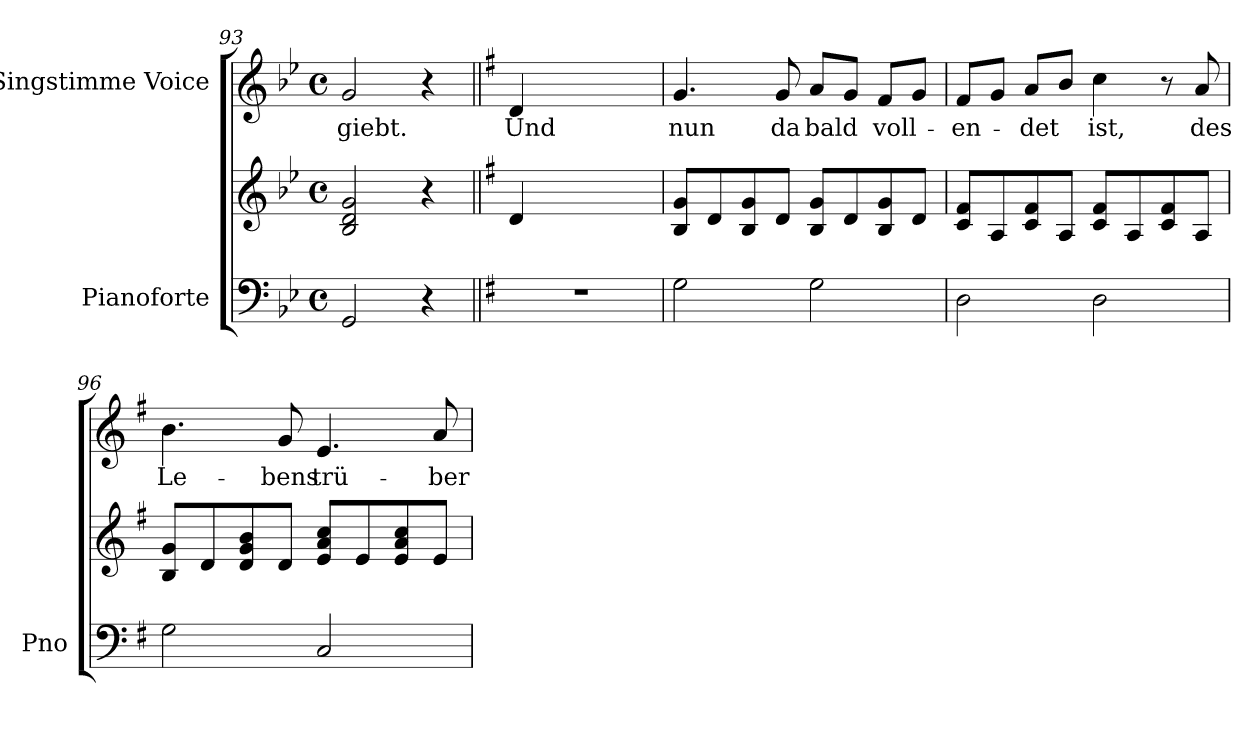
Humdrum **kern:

**kern	**kern	**kern	**text
*part2	*part2	*part1	*part1
*staff3	*staff2	*staff1	*staff1
*I"Pianoforte	*	*I"Singstimme Voice	*
*I'Pno	*	*	*
*clefF4	*clefG2	*clefG2	*
*k[b-e-]	*k[b-e-]	*k[b-e-]	*
*M4/4	*M4/4	*M4/4	*
*met(c)	*met(c)	*met(c)	*
=93	=93	=93	=93
!	!	!	!LO:LY:b
2GG/	2B-/ 2d/ 2g/	2g/	-giebt.
4r	4r	4r	.
=93X3||	=93X3||	=93X3||	=93X3||
*k[f#]	*k[f#]	*k[f#]	*
!	!	!	!LO:LY:b
1r	4d/	4d/	Und
.	2.ryy	2.ryy	.
=94	=94	=94	=94
!	!	!	!LO:LY:b
2G\	8B/ 8g/L	4.g/	nun
.	8d/	.	.
.	8B/ 8g/	.	.
!	!	!	!LO:LY:b
.	8d/J	8g/	da
!	!	!	!LO:LY:b
2G\	8B/ 8g/L	8a/L	bald
.	8d/	8g/J	.
!	!	!	!LO:LY:b
.	8B/ 8g/	8f#/L	voll-
.	8d/J	8g/J	.
!!LO:PB:g=z
=95	=95	=95	=95
!	!	!	!LO:LY:b
2D\	8c/ 8f#/L	8f#/L	-en-
.	8A/	8g/J	.
!	!	!	!LO:LY:b
.	8c/ 8f#/	8a/L	-det
.	8A/J	8b/J	.
!	!	!	!LO:LY:b
2D\	8c/ 8f#/L	4cc\	ist,
.	8A/	.	.
.	8c/ 8f#/	8r	.
!	!	!	!LO:LY:b
.	8A/J	8a/	des
=96	=96	=96	=96
!	!	!	!LO:LY:b
2G\	8B/ 8g/L	4.b\	Le-
.	8d/	.	.
.	8d/ 8g/ 8b/	.	.
!	!	!	!LO:LY:b
.	8d/J	8g/	-bens
!	!	!	!LO:LY:b
2C/	8e/ 8a/ 8cc/L	4.e/	trü-
.	8e/	.	.
.	8e/ 8a/ 8cc/	.	.
!	!	!	!LO:LY:b
.	8e/J	8a/	-ber
=	=	=	=
*-	*-	*-	*-
